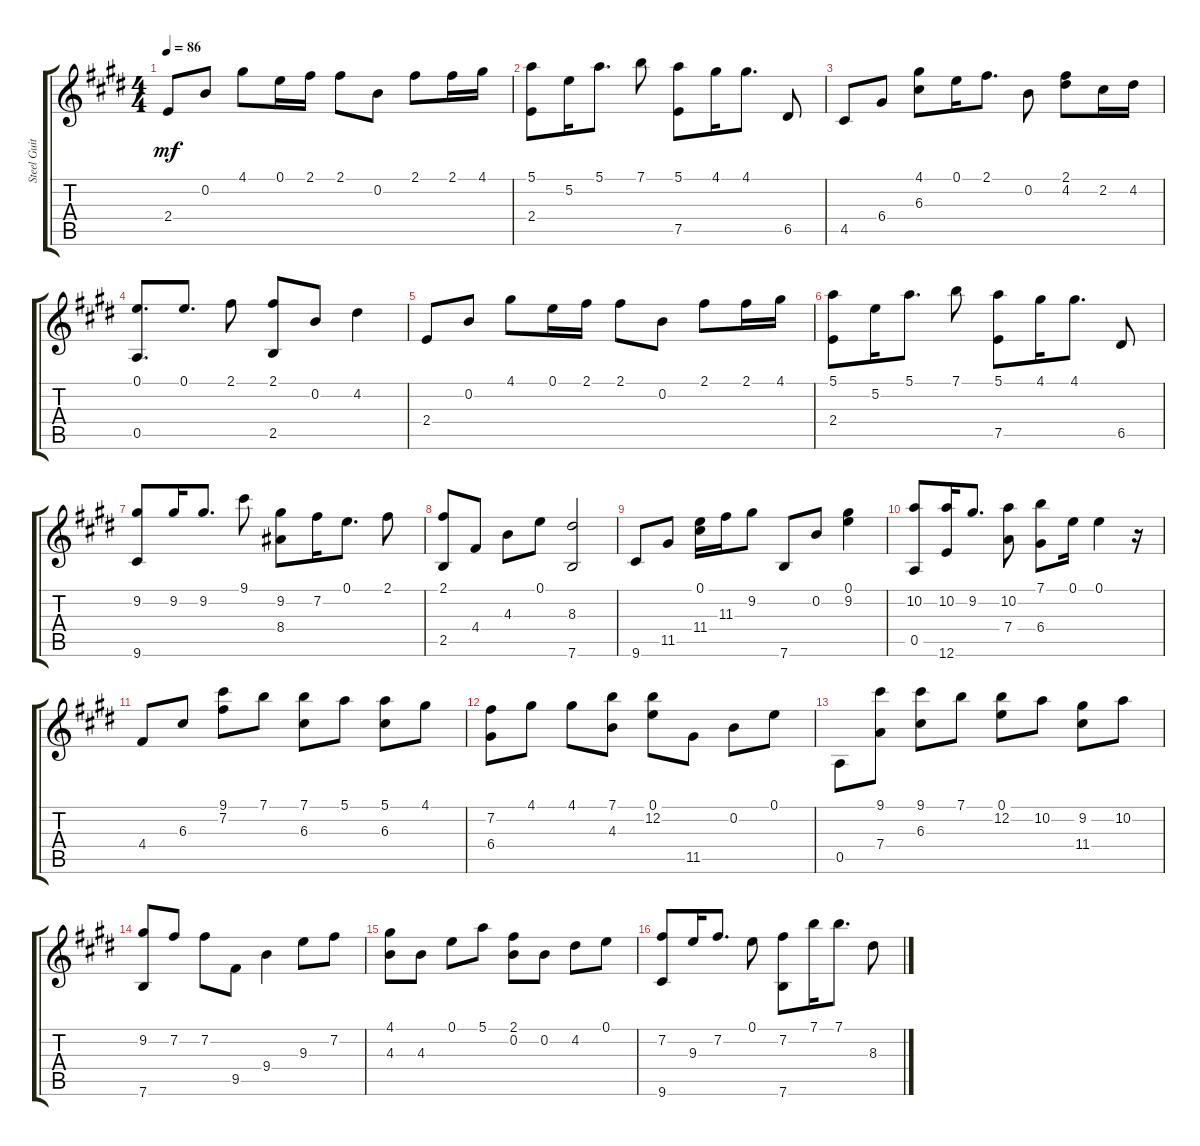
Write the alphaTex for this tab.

\track ("Steel Guitar" "Steel Guit") {instrument acousticguitarnylon}
\staff {score tabs}
\tuning (E4 B3 G3 D3 A2 E2) {hide}
\ts (4 4)
\tempo 86
\clef g2
\ks e
2.4.8{dy mf} 0.2.8 4.1.8 0.1.16 2.1.16 2.1.8 0.2.8 2.1.8 2.1.16 4.1.16 |
(5.1 2.4).8 5.2.16 5.1.8{d} 7.1.8 (5.1 7.5).8 4.1.16 4.1.8{d} 6.5.8 |
4.5.8 6.4.8 (4.1 6.3).8 0.1.16 2.1.8{d} 0.2.8 (2.1 4.2).8 2.2.16 4.2.16 |
(0.1 0.5).8{d} 0.1.8{d} 2.1.8 (2.1 2.5).8 0.2.8 4.2.4 |
2.4.8 0.2.8 4.1.8 0.1.16 2.1.16 2.1.8 0.2.8 2.1.8 2.1.16 4.1.16 |
(5.1 2.4).8 5.2.16 5.1.8{d} 7.1.8 (5.1 7.5).8 4.1.16 4.1.8{d} 6.5.8 |
(9.2 9.6).8 9.2.16 9.2.8{d} 9.1.8 (9.2 8.4).8 7.2.16 0.1.8{d} 2.1.8 |
(2.1 2.5).8 4.4.8 4.3.8 0.1.8 (8.3 7.6).2 |
9.6.8 11.5.8 (0.1 11.4).16 11.3.16 9.2.8 7.6.8 0.2.8 (0.1 9.2).4 |
(10.2 0.5).8 (10.2 12.6).16 9.2.8{d} (10.2 7.4).8 (7.1 6.4).8 0.1.16 0.1.4 r.16 |
4.4.8 6.3.8 (9.1 7.2).8 7.1.8 (7.1 6.3).8 5.1.8 (5.1 6.3).8 4.1.8 |
(7.2 6.4).8 4.1.8 4.1.8 (7.1 4.3).8 (0.1 12.2).8 11.5.8 0.2.8 0.1.8 |
0.5.8 (9.1 7.4).8 (9.1 6.3).8 7.1.8 (0.1 12.2).8 10.2.8 (9.2 11.4).8 10.2.8 |
(9.2 7.6).8 7.2.8 7.2.8 9.5.8 9.4.4 9.3.8 7.2.8 |
(4.1 4.3).8 4.3.8 0.1.8 5.1.8 (2.1 0.2).8 0.2.8 4.2.8 0.1.8 |
(7.2 9.6).8 9.3.16 7.2.8{d} 0.1.8 (7.2 7.6).8 7.1.16 7.1.8{d} 8.3.8
